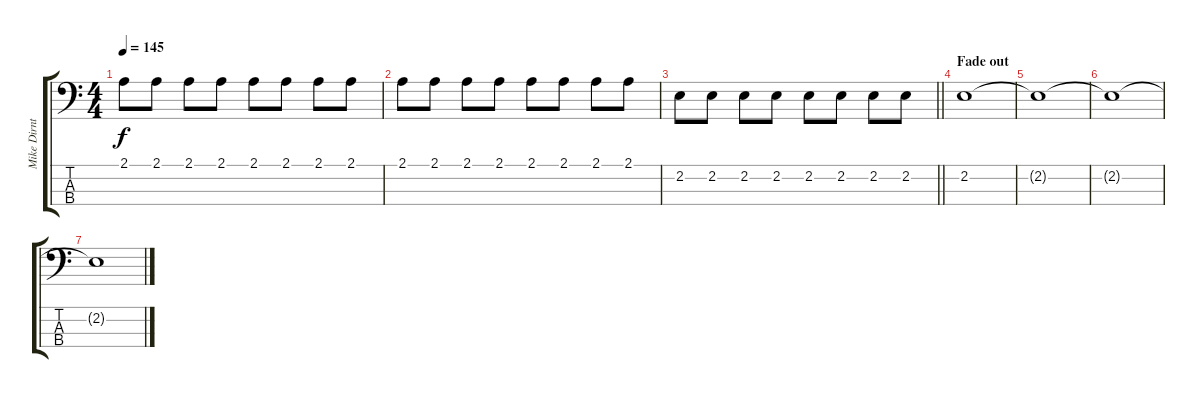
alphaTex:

\track ("Mike Dirnt (Bass)" "Mike Dirnt") {instrument electricbassfinger}
\staff {score tabs}
\tuning (G2 D2 A1 E1) {hide}
\ts (4 4)
\tempo 145
\clef f4
\ks c
2.1.8{dy f} 2.1.8 2.1.8 2.1.8 2.1.8 2.1.8 2.1.8 2.1.8 |
2.1.8 2.1.8 2.1.8 2.1.8 2.1.8 2.1.8 2.1.8 2.1.8 |
\barLineRight lightlight
2.2.8 2.2.8 2.2.8 2.2.8 2.2.8 2.2.8 2.2.8 2.2.8 |
\section ("" "Fade out")
2.2.1 |
2.2{t}.1 |
2.2{t}.1 |
2.2{t}.1
